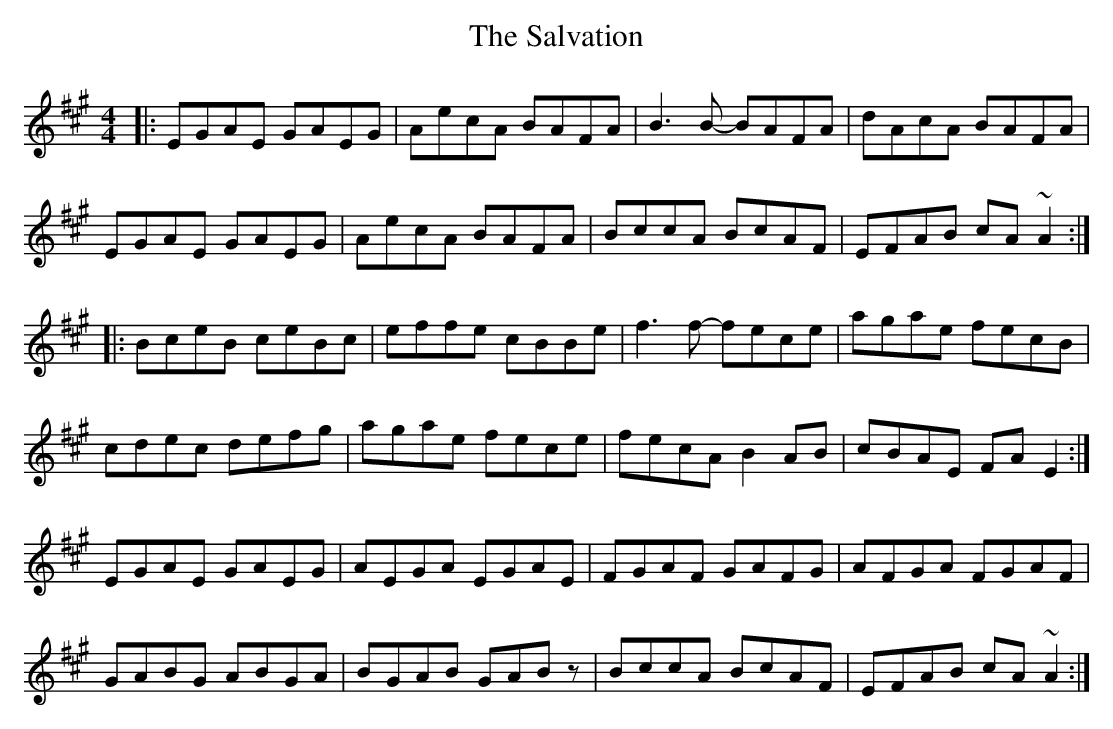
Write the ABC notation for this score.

X:1
T: The Salvation
M: 4/4
L: 1/8
K: Amaj
|:EGAE GAEG|AecA BAFA|B3B- BAFA|dAcA BAFA|
EGAE GAEG|AecA BAFA|BccA BcAF|EFAB cA~A2:|:
BceB ceBc|effe cBBe|f3f- fece|agae fecB|
cdec defg|agae fece|fecA B2AB|cBAE FAE2:|
EGAE GAEG|AEGA EGAE|FGAF GAFG|AFGA FGAF|
GABG ABGA|BGAB GABz|BccA BcAF|EFAB cA~A2:|
